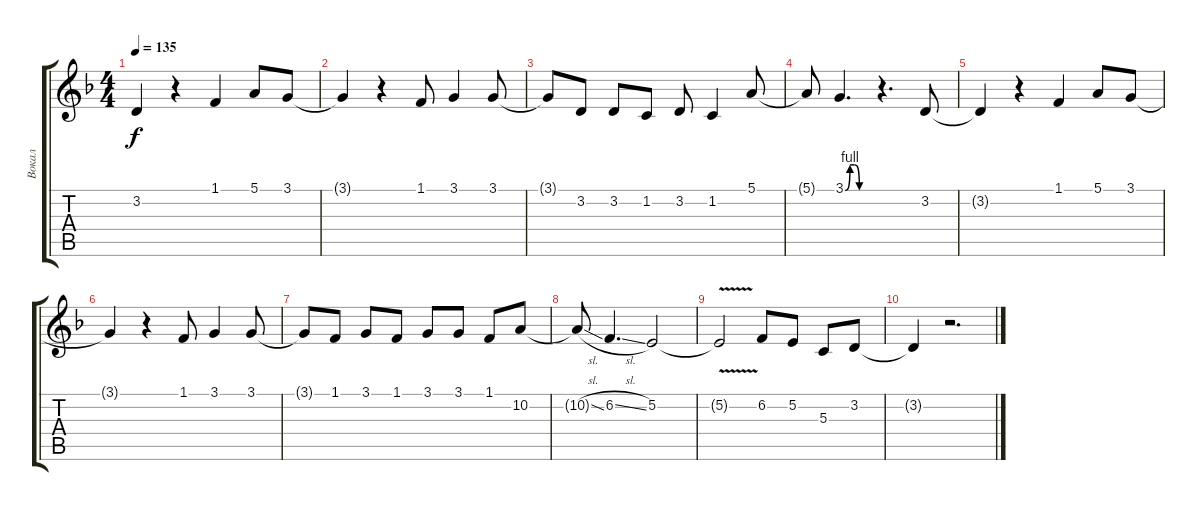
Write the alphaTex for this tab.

\track ("Вокал" "Вокал") {instrument trumpet}
\staff {score tabs}
\tuning (E4 B3 G3 D3 A2 E2) {hide}
\ts (4 4)
\tempo 135
\clef g2
\ks dminor
3.2{t}.4{dy f} r.4 1.1.4 5.1.8 3.1.8 |
3.1{t}.4 r.4 1.1.8 3.1.4 3.1.8 |
3.1{t}.8 3.2.8 3.2.8 1.2.8 3.2.8 1.2.4 5.1.8 |
5.1{t}.8 3.1{be (custom 0 0 10 4 20 4 30 0 60 0)}.4{d} r.4{d} 3.2.8 |
3.2{t}.4 r.4 1.1.4 5.1.8 3.1.8 |
3.1{t}.4 r.4 1.1.8 3.1.4 3.1.8 |
3.1{t}.8 1.1.8 3.1.8 1.1.8 3.1.8 3.1.8 1.1.8 10.2.8 |
10.2{sl t}.8 6.2{sl}.4{d} 5.2.2 |
5.2{v t}.2 6.2.8 5.2.8 5.3.8 3.2.8 |
3.2{t}.4 r.2{d}
